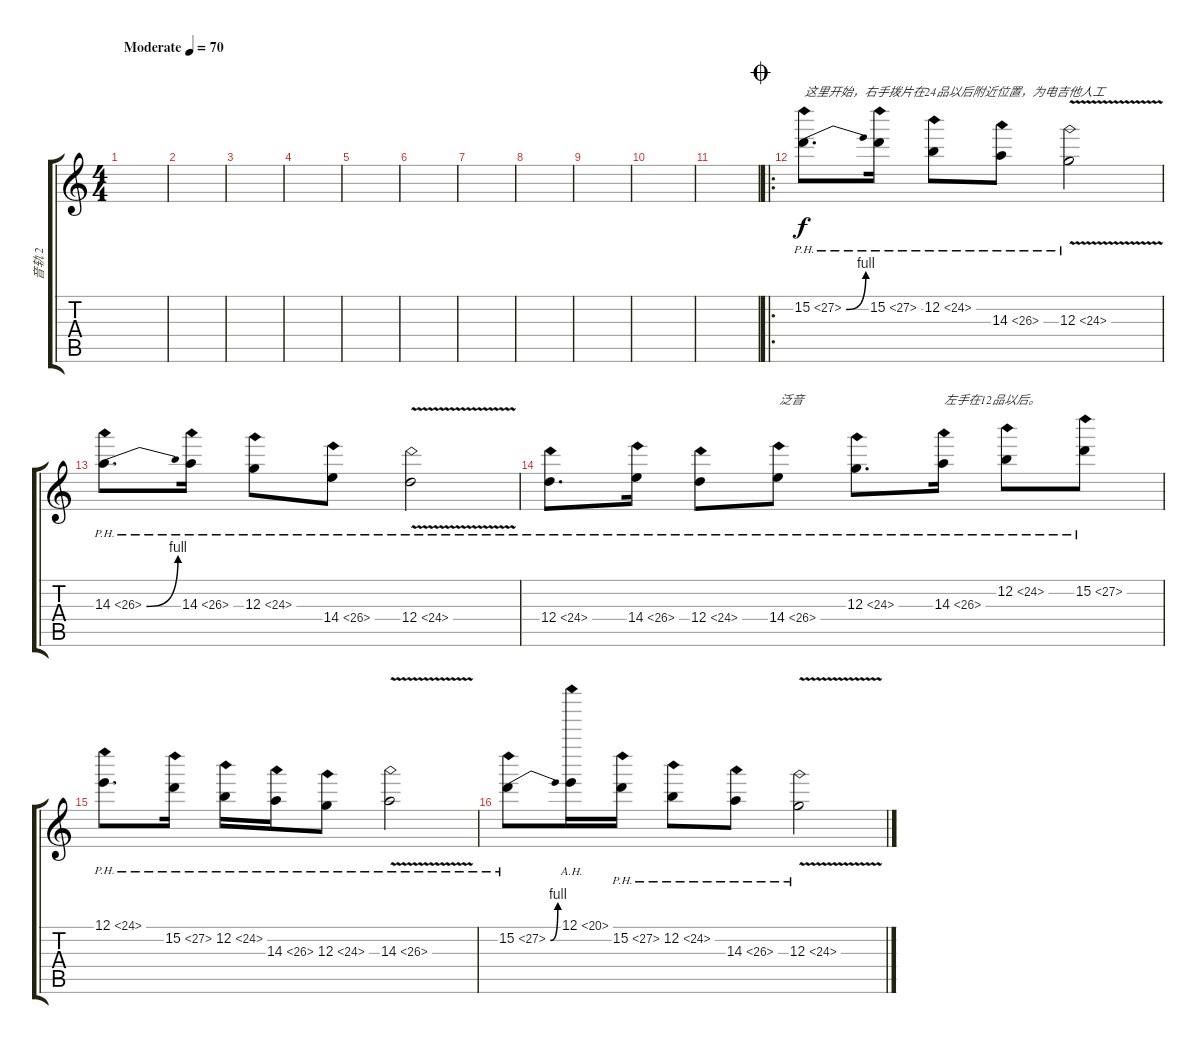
\track ("音轨 2" "音轨 2") {instrument electricguitarjazz}
\staff {score tabs}
\tuning (E4 B3 G3 D3 A2 E2) {hide}
\ts (4 4)
\tempo (70 "Moderate")
\clef g2
\ks c
|
|
|
|
|
|
|
|
|
|
|
\ro
\jump coda
15.2{be (bend 0 0 60 4) ph 12}.8{d txt "这里开始，右手拨片在24品以后附近位置，为电吉他人工"} 15.2{ph 12}.16 12.2{ph 12}.8 14.3{ph 12}.8 12.3{ph 12 v}.2 |
14.3{be (bend 0 0 60 4) ph 12}.8{d} 14.3{ph 12}.16 12.3{ph 12}.8 14.4{ph 12}.8 12.4{ph 12 v}.2 |
12.4{ph 12}.8{d} 14.4{ph 12}.16 12.4{ph 12}.8 14.4{ph 12}.8{txt "泛音"} 12.3{ph 12}.8{d} 14.3{ph 12}.16{txt "左手在12品以后。"} 12.2{ph 12}.8 15.2{ph 12}.8 |
12.1{ph 12}.8{d} 15.2{ph 12}.16 12.2{ph 12}.16 14.3{ph 12}.16 12.3{ph 12}.8 14.3{ph 12 v}.2 |
15.2{be (bend 0 0 60 4) ph 12}.8 12.1{ah 8}.16 15.2{ph 12}.16 12.2{ph 12}.8 14.3{ph 12}.8 12.3{ph 12 v}.2{txt ""}
